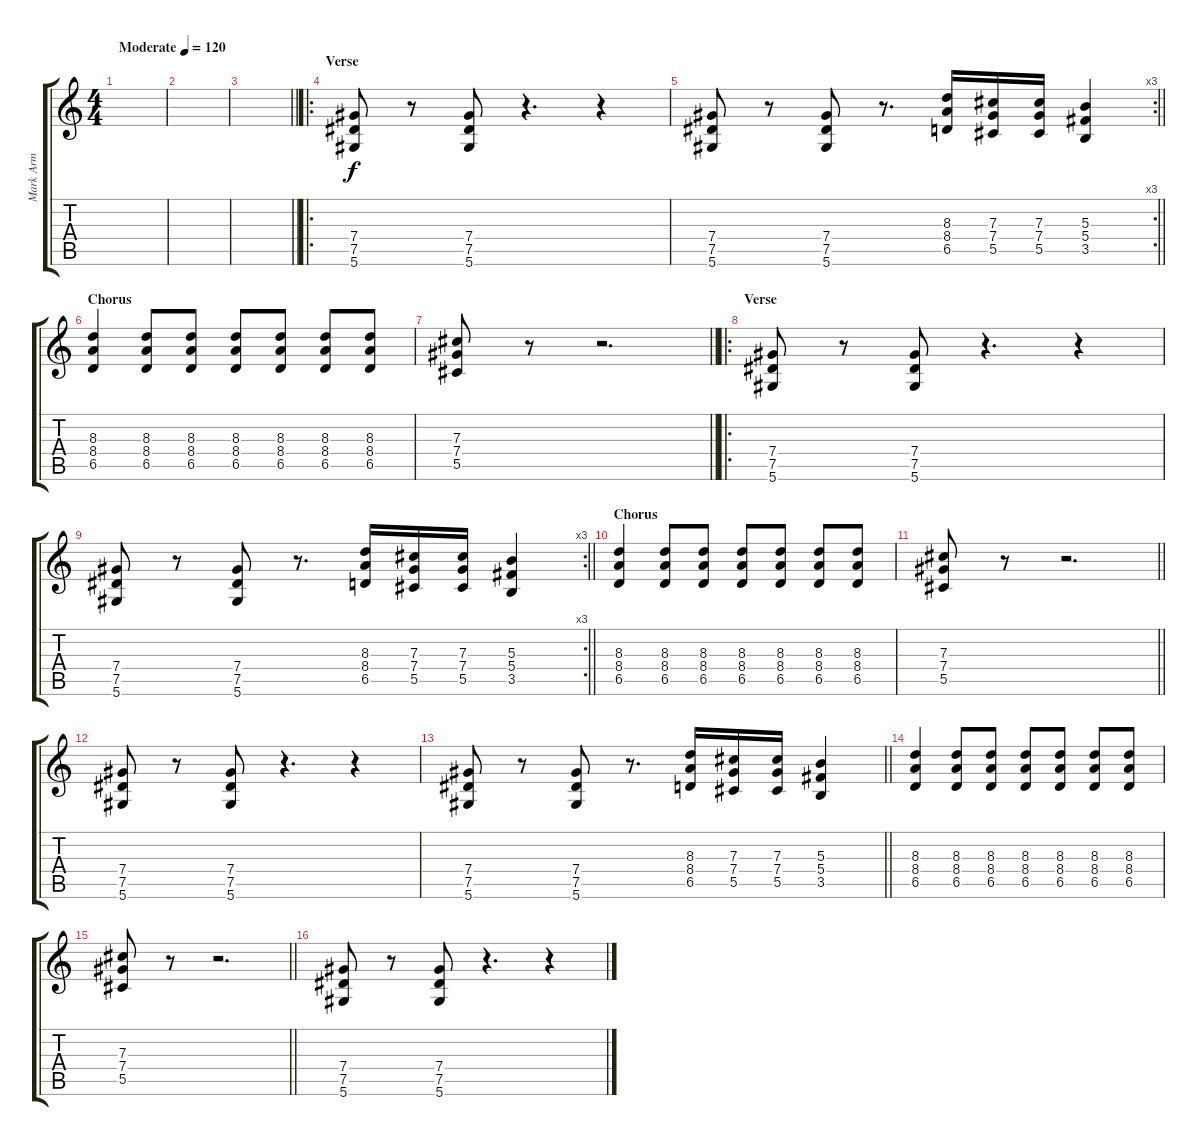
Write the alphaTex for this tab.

\track ("Mark Arm" "Mark Arm") {instrument distortionguitar}
\staff {score tabs}
\tuning (Eb4 Bb3 Gb3 Db3 Ab2 Eb2) {hide}
\ts (4 4)
\tempo (120 "Moderate")
\clef g2
\ks c
|
|
\barLineRight lightlight
|
\ro
\section ("" "Verse")
(7.4 7.5 5.6).8 r.8 (7.4 7.5 5.6).8 r.4{d} r.4 |
\rc 3
\barLineRight lightlight
(7.4 7.5 5.6).8 r.8 (7.4 7.5 5.6).8 r.8{d} (8.3 8.4 6.5).16 (7.3 7.4 5.5).16 (7.3 7.4 5.5).16 (5.3 5.4 3.5).4 |
\section ("" "Chorus")
(8.3 8.4 6.5).4 (8.3 8.4 6.5).8 (8.3 8.4 6.5).8 (8.3 8.4 6.5).8 (8.3 8.4 6.5).8 (8.3 8.4 6.5).8 (8.3 8.4 6.5).8 |
\barLineRight lightlight
(7.3 7.4 5.5).8 r.8 r.2{d} |
\ro
\section ("" "Verse")
(7.4 7.5 5.6).8 r.8 (7.4 7.5 5.6).8 r.4{d} r.4 |
\rc 3
\barLineRight lightlight
(7.4 7.5 5.6).8 r.8 (7.4 7.5 5.6).8 r.8{d} (8.3 8.4 6.5).16 (7.3 7.4 5.5).16 (7.3 7.4 5.5).16 (5.3 5.4 3.5).4 |
\section ("" "Chorus")
(8.3 8.4 6.5).4 (8.3 8.4 6.5).8 (8.3 8.4 6.5).8 (8.3 8.4 6.5).8 (8.3 8.4 6.5).8 (8.3 8.4 6.5).8 (8.3 8.4 6.5).8 |
\barLineRight lightlight
(7.3 7.4 5.5).8 r.8 r.2{d} |
(7.4 7.5 5.6).8 r.8 (7.4 7.5 5.6).8 r.4{d} r.4 |
\barLineRight lightlight
(7.4 7.5 5.6).8 r.8 (7.4 7.5 5.6).8 r.8{d} (8.3 8.4 6.5).16 (7.3 7.4 5.5).16 (7.3 7.4 5.5).16 (5.3 5.4 3.5).4 |
(8.3 8.4 6.5).4 (8.3 8.4 6.5).8 (8.3 8.4 6.5).8 (8.3 8.4 6.5).8 (8.3 8.4 6.5).8 (8.3 8.4 6.5).8 (8.3 8.4 6.5).8 |
\barLineRight lightlight
(7.3 7.4 5.5).8 r.8 r.2{d} |
(7.4 7.5 5.6).8 r.8 (7.4 7.5 5.6).8 r.4{d} r.4
